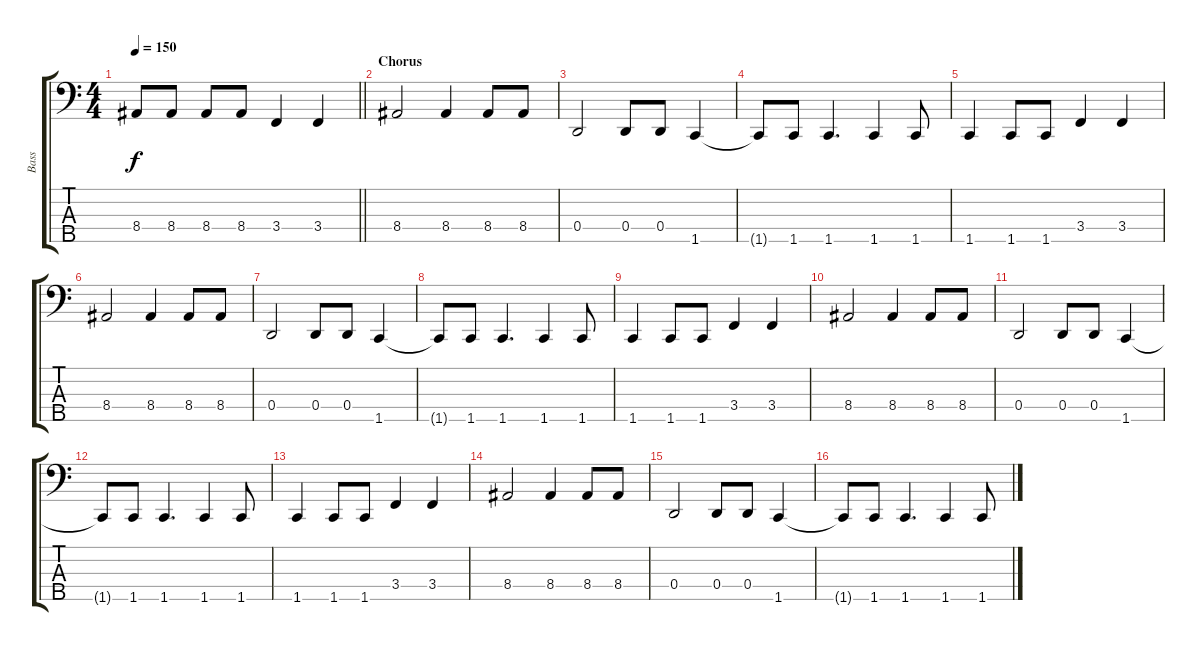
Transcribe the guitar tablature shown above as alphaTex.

\track ("Bass" "Bass") {instrument electricbassfinger}
\staff {score tabs}
\tuning (G2 D2 A1 D1 B0) {hide}
\ts (4 4)
\tempo 150
\clef f4
\barLineRight lightlight
\ks c
8.4.8{dy f} 8.4.8 8.4.8 8.4.8 3.4.4 3.4.4 |
\section ("" "Chorus")
8.4.2 8.4.4 8.4.8 8.4.8 |
0.4.2 0.4.8 0.4.8 1.5.4 |
1.5{t}.8 1.5.8 1.5.4{d} 1.5.4 1.5.8 |
1.5.4 1.5.8 1.5.8 3.4.4 3.4.4 |
8.4.2 8.4.4 8.4.8 8.4.8 |
0.4.2 0.4.8 0.4.8 1.5.4 |
1.5{t}.8 1.5.8 1.5.4{d} 1.5.4 1.5.8 |
1.5.4 1.5.8 1.5.8 3.4.4 3.4.4 |
8.4.2 8.4.4 8.4.8 8.4.8 |
0.4.2 0.4.8 0.4.8 1.5.4 |
1.5{t}.8 1.5.8 1.5.4{d} 1.5.4 1.5.8 |
1.5.4 1.5.8 1.5.8 3.4.4 3.4.4 |
8.4.2 8.4.4 8.4.8 8.4.8 |
0.4.2 0.4.8 0.4.8 1.5.4 |
1.5{t}.8 1.5.8 1.5.4{d} 1.5.4 1.5.8
